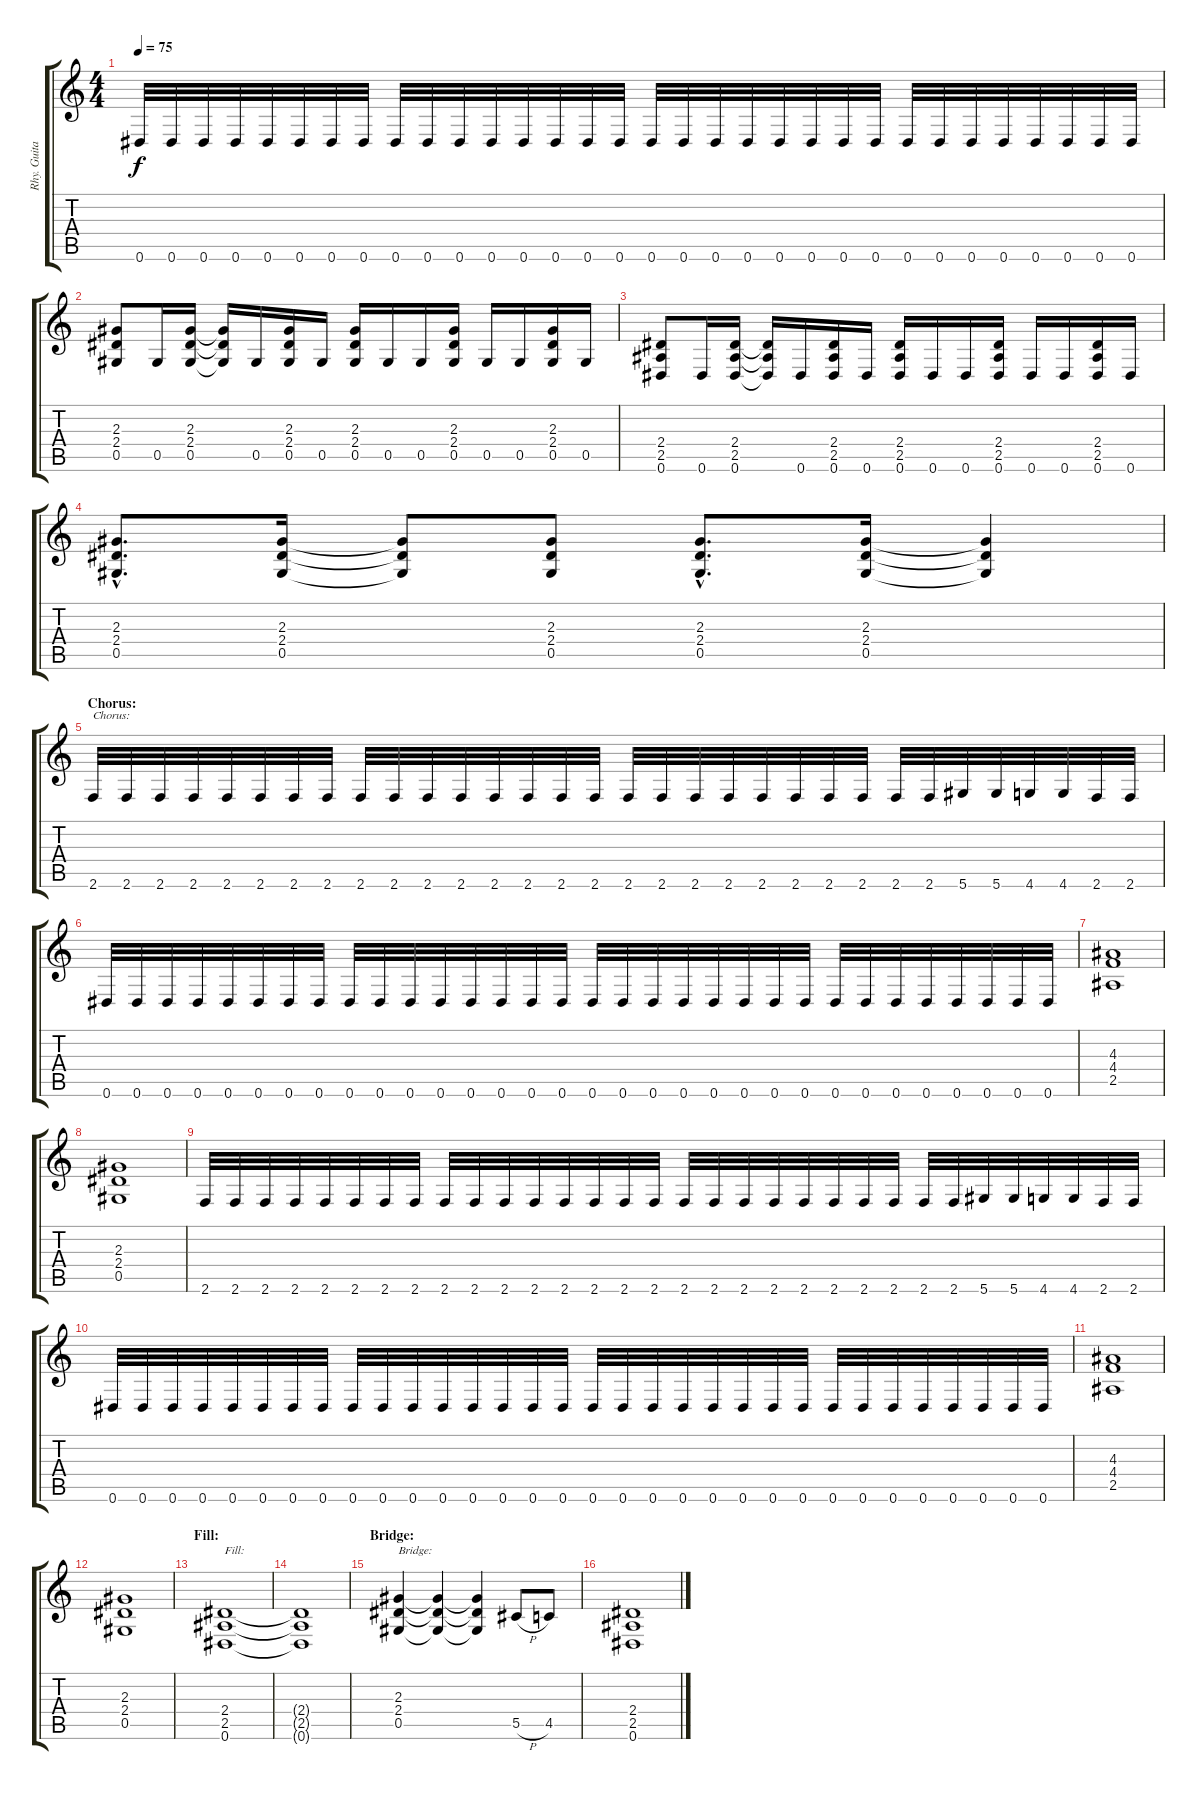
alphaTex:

\track ("Rhy. Guitar 2" "Rhy. Guita") {instrument distortionguitar}
\staff {score tabs}
\tuning (Eb4 Bb3 Gb3 Db3 Ab2 Eb2) {hide}
\ts (4 4)
\tempo 75
\clef g2
\ks c
0.6.32{dy f} 0.6.32 0.6.32 0.6.32 0.6.32 0.6.32 0.6.32 0.6.32 0.6.32 0.6.32 0.6.32 0.6.32 0.6.32 0.6.32 0.6.32 0.6.32 0.6.32 0.6.32 0.6.32 0.6.32 0.6.32 0.6.32 0.6.32 0.6.32 0.6.32 0.6.32 0.6.32 0.6.32 0.6.32 0.6.32 0.6.32 0.6.32 |
(2.3 2.4 0.5).8 0.5.16 (2.3 2.4 0.5).16 (2.3{t} 2.4{t} 0.5{t}).16 0.5.16 (2.3 2.4 0.5).16 0.5.16 (2.3 2.4 0.5).16 0.5.16 0.5.16 (2.3 2.4 0.5).16 0.5.16 0.5.16 (2.3 2.4 0.5).16 0.5.16 |
(2.4 2.5 0.6).8 0.6.16 (2.4 2.5 0.6).16 (2.4{t} 2.5{t} 0.6{t}).16 0.6.16 (2.4 2.5 0.6).16 0.6.16 (2.4 2.5 0.6).16 0.6.16 0.6.16 (2.4 2.5 0.6).16 0.6.16 0.6.16 (2.4 2.5 0.6).16 0.6.16 |
(2.3{hac} 2.4{hac} 0.5{hac}).8{d} (2.3 2.4 0.5).16 (2.3{t} 2.4{t} 0.5{t}).8 (2.3 2.4 0.5).8 (2.3{hac} 2.4{hac} 0.5{hac}).8{d} (2.3 2.4 0.5).16 (2.3{t} 2.4{t} 0.5{t}).4 |
\section ("" "Chorus:")
2.6.32{txt "Chorus:"} 2.6.32 2.6.32 2.6.32 2.6.32 2.6.32 2.6.32 2.6.32 2.6.32 2.6.32 2.6.32 2.6.32 2.6.32 2.6.32 2.6.32 2.6.32 2.6.32 2.6.32 2.6.32 2.6.32 2.6.32 2.6.32 2.6.32 2.6.32 2.6.32 2.6.32 5.6.32 5.6.32 4.6.32 4.6.32 2.6.32 2.6.32 |
0.6.32 0.6.32 0.6.32 0.6.32 0.6.32 0.6.32 0.6.32 0.6.32 0.6.32 0.6.32 0.6.32 0.6.32 0.6.32 0.6.32 0.6.32 0.6.32 0.6.32 0.6.32 0.6.32 0.6.32 0.6.32 0.6.32 0.6.32 0.6.32 0.6.32 0.6.32 0.6.32 0.6.32 0.6.32 0.6.32 0.6.32 0.6.32 |
(4.3 4.4 2.5).1 |
(2.3 2.4 0.5).1 |
2.6.32 2.6.32 2.6.32 2.6.32 2.6.32 2.6.32 2.6.32 2.6.32 2.6.32 2.6.32 2.6.32 2.6.32 2.6.32 2.6.32 2.6.32 2.6.32 2.6.32 2.6.32 2.6.32 2.6.32 2.6.32 2.6.32 2.6.32 2.6.32 2.6.32 2.6.32 5.6.32 5.6.32 4.6.32 4.6.32 2.6.32 2.6.32 |
0.6.32 0.6.32 0.6.32 0.6.32 0.6.32 0.6.32 0.6.32 0.6.32 0.6.32 0.6.32 0.6.32 0.6.32 0.6.32 0.6.32 0.6.32 0.6.32 0.6.32 0.6.32 0.6.32 0.6.32 0.6.32 0.6.32 0.6.32 0.6.32 0.6.32 0.6.32 0.6.32 0.6.32 0.6.32 0.6.32 0.6.32 0.6.32 |
(4.3 4.4 2.5).1 |
(2.3 2.4 0.5).1 |
\section ("" "Fill:")
(2.4 2.5 0.6).1{txt "Fill:"} |
(2.4{t} 2.5{t} 0.6{t}).1 |
\section ("" "Bridge:")
(2.3 2.4 0.5).4{txt "Bridge:"} (2.3{t} 2.4{t} 0.5{t}).4 (2.3{t} 2.4{t} 0.5{t}).4 5.5{h}.8 4.5.8 |
(2.4 2.5 0.6).1
